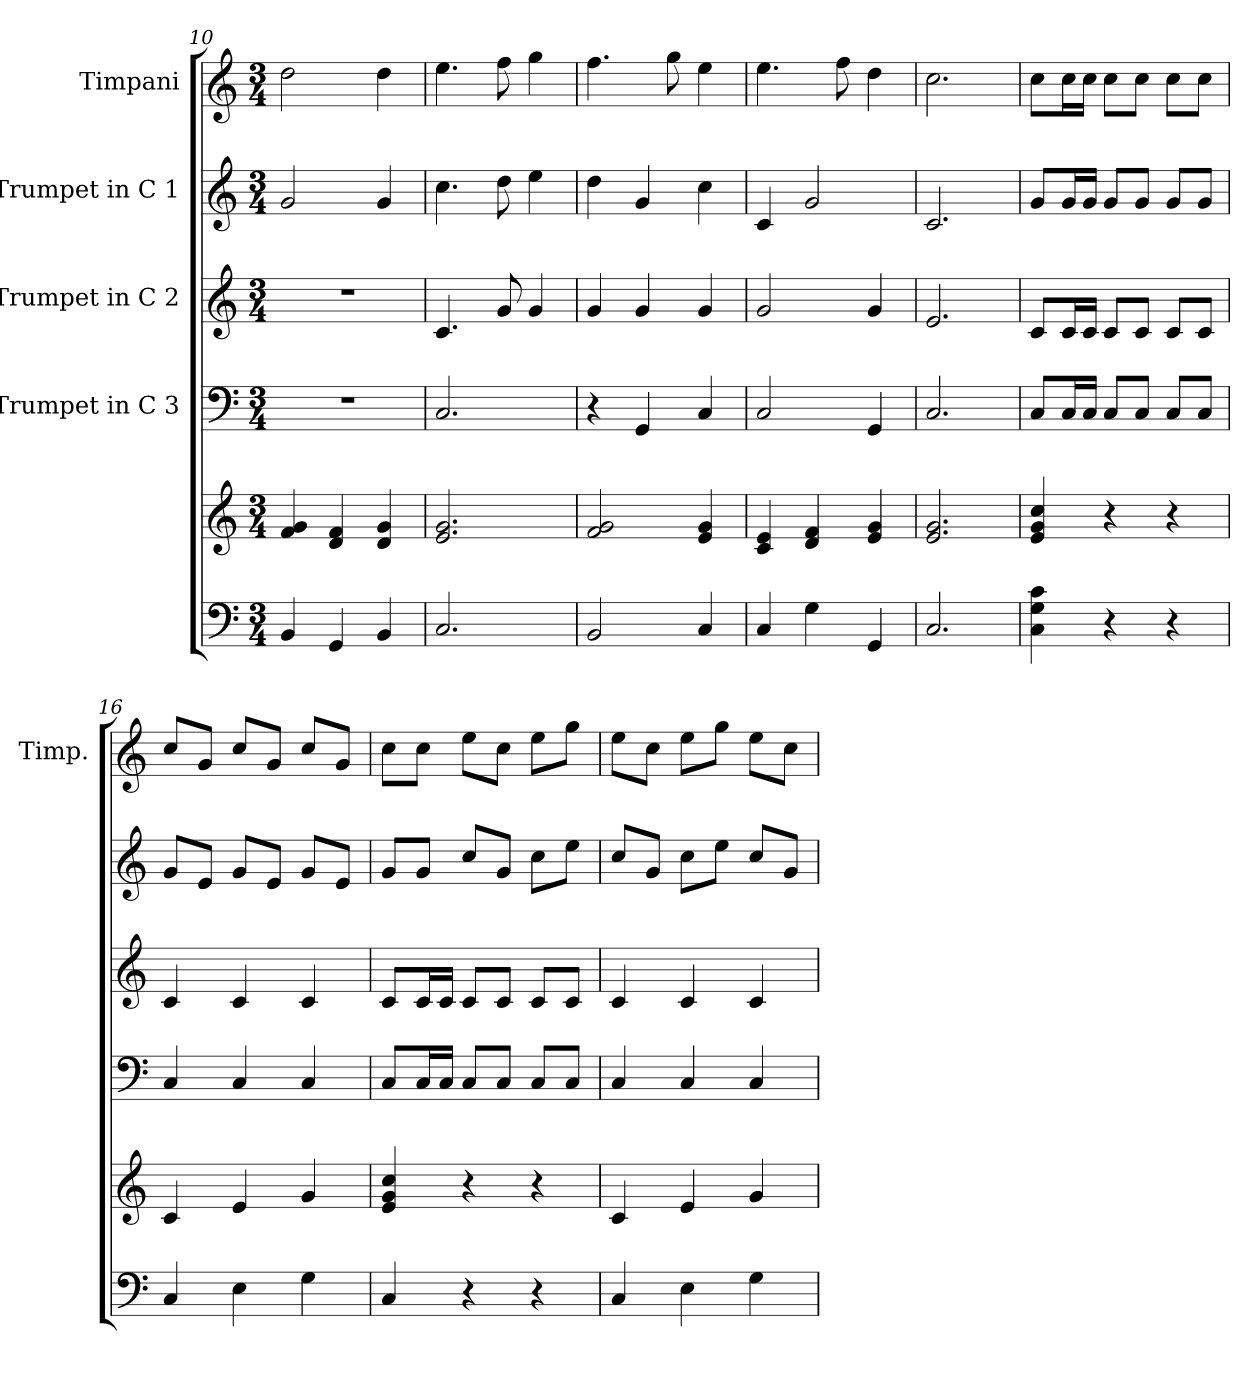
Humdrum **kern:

**kern	**kern	**kern	**kern	**kern	**kern
*part5	*part5	*part4	*part3	*part2	*part1
*staff6	*staff5	*staff4	*staff3	*staff2	*staff1
*	*	*I"Trumpet in C 3	*I"Trumpet in C 2	*I"Trumpet in C 1	*I"Timpani
*	*	*	*	*	*I'Timp.
*clefF4	*clefG2	*clefF4	*clefG2	*clefG2	*clefG2
*k[]	*k[]	*k[]	*k[]	*k[]	*k[]
*C:	*C:	*C:	*C:	*C:	*C:
*M3/4	*M3/4	*M3/4	*M3/4	*M3/4	*M3/4
=10	=10	=10	=10	=10	=10
4BB/	4f/ 4g/	2.r	2.r	2g/	2dd\
4GG/	4d/ 4f/	.	.	.	.
4BB/	4d/ 4g/	.	.	4g/	4dd\
=11	=11	=11	=11	=11	=11
2.C/	2.e/ 2.g/	2.C/	4.c/	4.cc\	4.ee\
.	.	.	8g/	8dd\	8ff\
.	.	.	4g/	4ee\	4gg\
=12	=12	=12	=12	=12	=12
2BB/	2f/ 2g/	4r	4g/	4dd\	4.ff\
.	.	4GG/	4g/	4g/	.
.	.	.	.	.	8gg\
4C/	4e/ 4g/	4C/	4g/	4cc\	4ee\
=13	=13	=13	=13	=13	=13
4C/	4c/ 4e/	2C/	2g/	4c/	4.ee\
4G\	4d/ 4f/	.	.	2g/	.
.	.	.	.	.	8ff\
4GG/	4e/ 4g/	4GG/	4g/	.	4dd\
=14	=14	=14	=14	=14	=14
2.C/	2.e/ 2.g/	2.C/	2.e/	2.c/	2.cc\
=15	=15	=15	=15	=15	=15
4C\ 4G\ 4c\	4e/ 4g/ 4cc/	8C/L	8c/L	8g/L	8cc\L
.	.	16C/L	16c/L	16g/L	16cc\L
.	.	16C/JJ	16c/JJ	16g/JJ	16cc\JJ
4r	4r	8C/L	8c/L	8g/L	8cc\L
.	.	8C/J	8c/J	8g/J	8cc\J
4r	4r	8C/L	8c/L	8g/L	8cc\L
.	.	8C/J	8c/J	8g/J	8cc\J
=16	=16	=16	=16	=16	=16
4C/	4c/	4C/	4c/	8g/L	8cc/L
.	.	.	.	8e/J	8g/J
4E\	4e/	4C/	4c/	8g/L	8cc/L
.	.	.	.	8e/J	8g/J
4G\	4g/	4C/	4c/	8g/L	8cc/L
.	.	.	.	8e/J	8g/J
!!LO:PB:g=z
=17	=17	=17	=17	=17	=17
4C/	4e/ 4g/ 4cc/	8C/L	8c/L	8g/L	8cc\L
.	.	16C/L	16c/L	8g/J	8cc\J
.	.	16C/JJ	16c/JJ	.	.
4r	4r	8C/L	8c/L	8cc/L	8ee\L
.	.	8C/J	8c/J	8g/J	8cc\J
4r	4r	8C/L	8c/L	8cc\L	8ee\L
.	.	8C/J	8c/J	8ee\J	8gg\J
=18	=18	=18	=18	=18	=18
4C/	4c/	4C/	4c/	8cc/L	8ee\L
.	.	.	.	8g/J	8cc\J
4E\	4e/	4C/	4c/	8cc\L	8ee\L
.	.	.	.	8ee\J	8gg\J
4G\	4g/	4C/	4c/	8cc/L	8ee\L
.	.	.	.	8g/J	8cc\J
=	=	=	=	=	=
*-	*-	*-	*-	*-	*-
